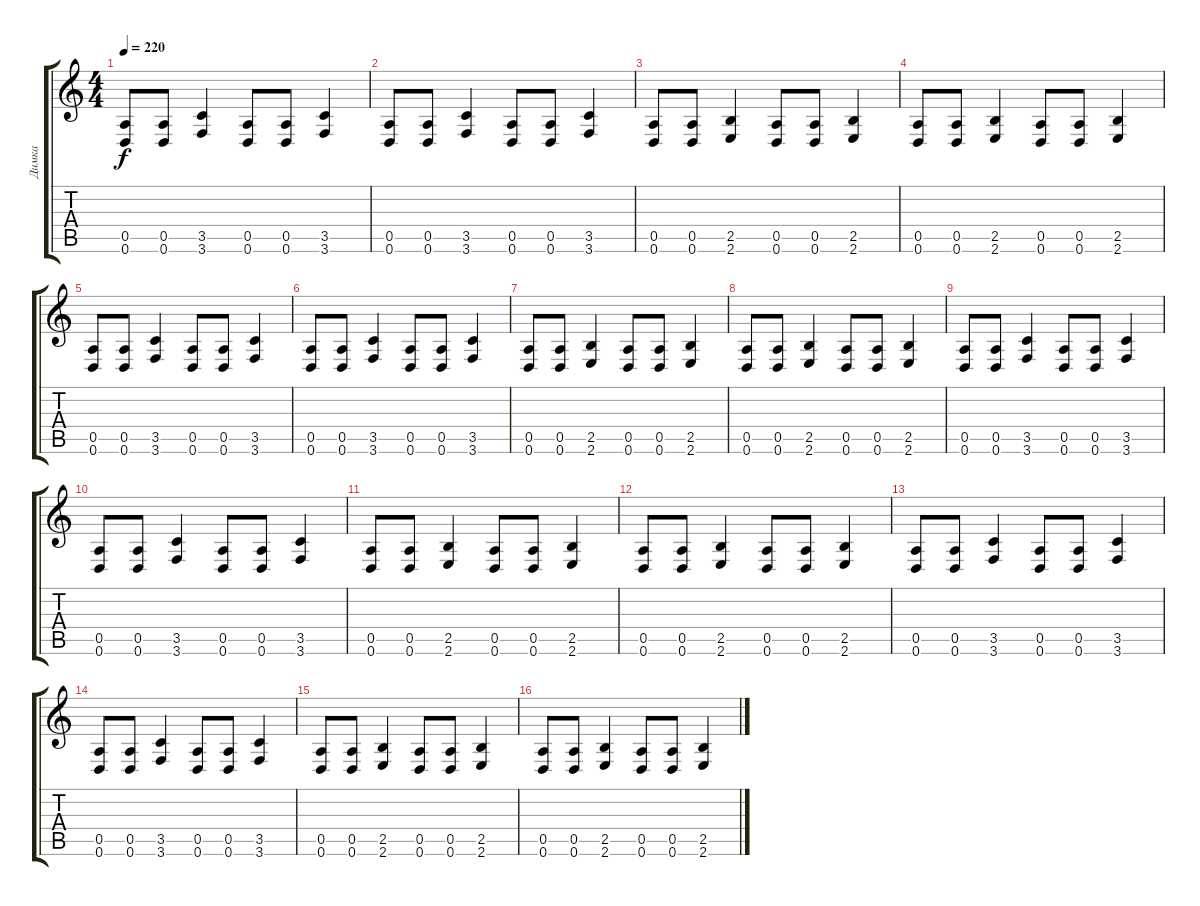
\track ("Димка" "Димка") {instrument distortionguitar}
\staff {score tabs}
\tuning (D4 B3 G3 D3 A2 D2) {hide}
\ts (4 4)
\tempo 220
\clef g2
\ks c
(0.5 0.6).8{dy f} (0.5 0.6).8 (3.5 3.6).4 (0.5 0.6).8 (0.5 0.6).8 (3.5 3.6).4 |
(0.5 0.6).8 (0.5 0.6).8 (3.5 3.6).4 (0.5 0.6).8 (0.5 0.6).8 (3.5 3.6).4 |
(0.5 0.6).8 (0.5 0.6).8 (2.5 2.6).4 (0.5 0.6).8 (0.5 0.6).8 (2.5 2.6).4 |
(0.5 0.6).8 (0.5 0.6).8 (2.5 2.6).4 (0.5 0.6).8 (0.5 0.6).8 (2.5 2.6).4 |
(0.5 0.6).8 (0.5 0.6).8 (3.5 3.6).4 (0.5 0.6).8 (0.5 0.6).8 (3.5 3.6).4 |
(0.5 0.6).8 (0.5 0.6).8 (3.5 3.6).4 (0.5 0.6).8 (0.5 0.6).8 (3.5 3.6).4 |
(0.5 0.6).8 (0.5 0.6).8 (2.5 2.6).4 (0.5 0.6).8 (0.5 0.6).8 (2.5 2.6).4 |
(0.5 0.6).8 (0.5 0.6).8 (2.5 2.6).4 (0.5 0.6).8 (0.5 0.6).8 (2.5 2.6).4 |
(0.5 0.6).8 (0.5 0.6).8 (3.5 3.6).4 (0.5 0.6).8 (0.5 0.6).8 (3.5 3.6).4 |
(0.5 0.6).8 (0.5 0.6).8 (3.5 3.6).4 (0.5 0.6).8 (0.5 0.6).8 (3.5 3.6).4 |
(0.5 0.6).8 (0.5 0.6).8 (2.5 2.6).4 (0.5 0.6).8 (0.5 0.6).8 (2.5 2.6).4 |
(0.5 0.6).8 (0.5 0.6).8 (2.5 2.6).4 (0.5 0.6).8 (0.5 0.6).8 (2.5 2.6).4 |
(0.5 0.6).8 (0.5 0.6).8 (3.5 3.6).4 (0.5 0.6).8 (0.5 0.6).8 (3.5 3.6).4 |
(0.5 0.6).8 (0.5 0.6).8 (3.5 3.6).4 (0.5 0.6).8 (0.5 0.6).8 (3.5 3.6).4 |
(0.5 0.6).8 (0.5 0.6).8 (2.5 2.6).4 (0.5 0.6).8 (0.5 0.6).8 (2.5 2.6).4 |
(0.5 0.6).8 (0.5 0.6).8 (2.5 2.6).4 (0.5 0.6).8 (0.5 0.6).8 (2.5 2.6).4
